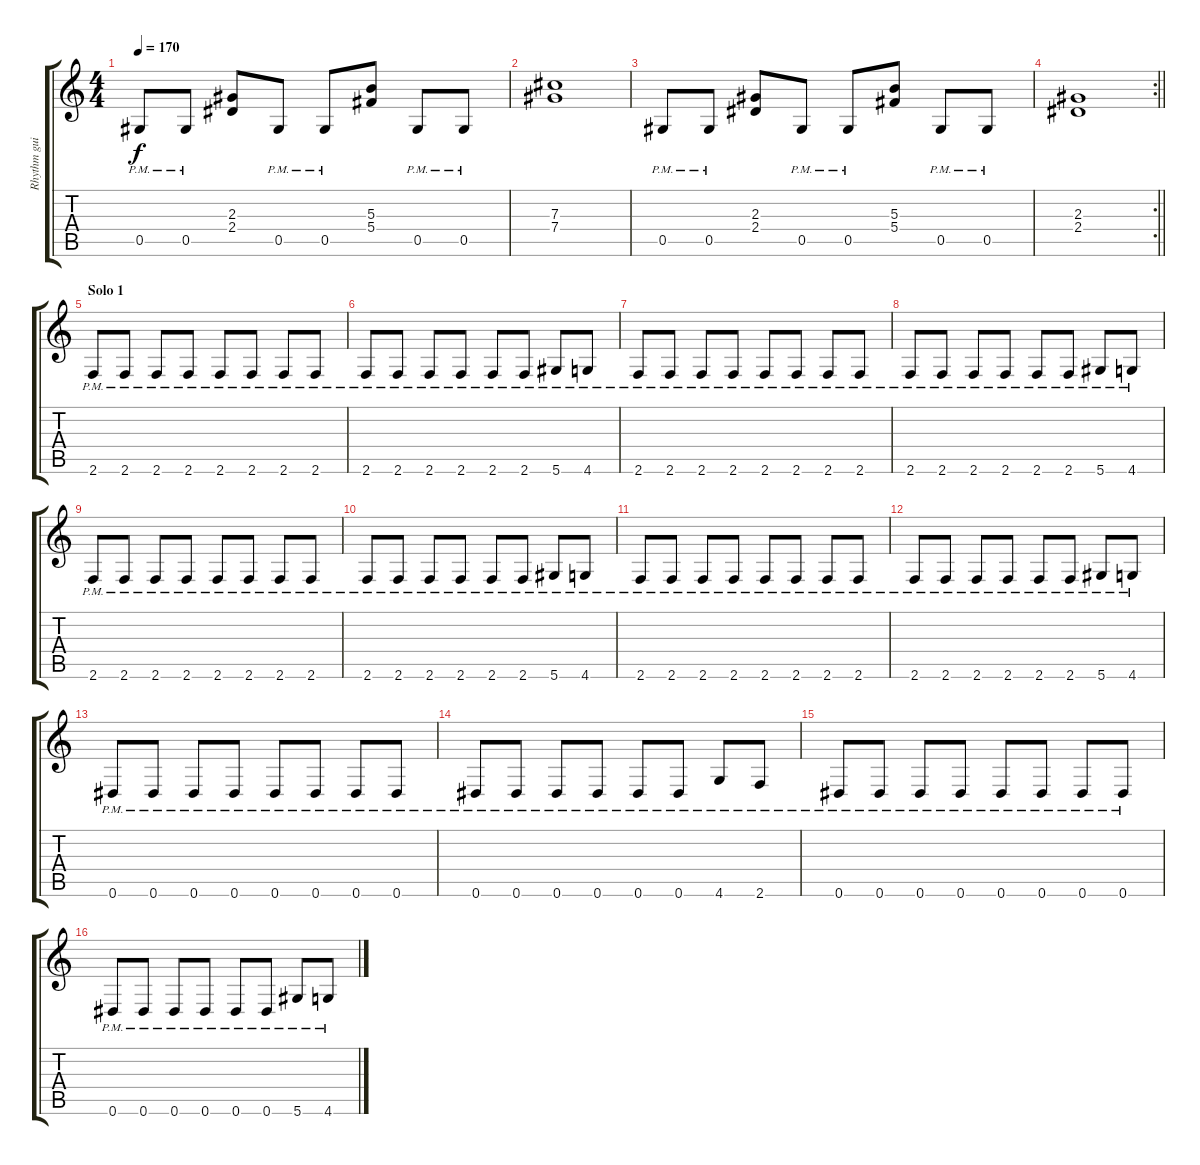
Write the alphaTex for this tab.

\track ("Rhythm guitar" "Rhythm gui") {instrument distortionguitar}
\staff {score tabs}
\tuning (Eb4 Bb3 Gb3 Db3 Ab2 Eb2) {hide}
\ts (4 4)
\tempo 170
\clef g2
\ks aminor
0.5{pm}.8{dy f} 0.5{pm}.8 (2.3 2.4).8 0.5{pm}.8 0.5{pm}.8 (5.3 5.4).8 0.5{pm}.8 0.5{pm}.8 |
(7.3 7.4).1 |
0.5{pm}.8 0.5{pm}.8 (2.3 2.4).8 0.5{pm}.8 0.5{pm}.8 (5.3 5.4).8 0.5{pm}.8 0.5{pm}.8 |
\rc 2
\barLineRight lightlight
(2.3 2.4).1 |
\section ("" "Solo 1")
2.6{pm}.8 2.6{pm}.8 2.6{pm}.8 2.6{pm}.8 2.6{pm}.8 2.6{pm}.8 2.6{pm}.8 2.6{pm}.8 |
2.6{pm}.8 2.6{pm}.8 2.6{pm}.8 2.6{pm}.8 2.6{pm}.8 2.6{pm}.8 5.6{pm}.8 4.6{pm}.8 |
2.6{pm}.8 2.6{pm}.8 2.6{pm}.8 2.6{pm}.8 2.6{pm}.8 2.6{pm}.8 2.6{pm}.8 2.6{pm}.8 |
2.6{pm}.8 2.6{pm}.8 2.6{pm}.8 2.6{pm}.8 2.6{pm}.8 2.6{pm}.8 5.6{pm}.8 4.6{pm}.8 |
2.6{pm}.8 2.6{pm}.8 2.6{pm}.8 2.6{pm}.8 2.6{pm}.8 2.6{pm}.8 2.6{pm}.8 2.6{pm}.8 |
2.6{pm}.8 2.6{pm}.8 2.6{pm}.8 2.6{pm}.8 2.6{pm}.8 2.6{pm}.8 5.6{pm}.8 4.6{pm}.8 |
2.6{pm}.8 2.6{pm}.8 2.6{pm}.8 2.6{pm}.8 2.6{pm}.8 2.6{pm}.8 2.6{pm}.8 2.6{pm}.8 |
2.6{pm}.8 2.6{pm}.8 2.6{pm}.8 2.6{pm}.8 2.6{pm}.8 2.6{pm}.8 5.6{pm}.8 4.6{pm}.8 |
0.6{pm}.8 0.6{pm}.8 0.6{pm}.8 0.6{pm}.8 0.6{pm}.8 0.6{pm}.8 0.6{pm}.8 0.6{pm}.8 |
0.6{pm}.8 0.6{pm}.8 0.6{pm}.8 0.6{pm}.8 0.6{pm}.8 0.6{pm}.8 4.6{pm}.8 2.6{pm}.8 |
0.6{pm}.8 0.6{pm}.8 0.6{pm}.8 0.6{pm}.8 0.6{pm}.8 0.6{pm}.8 0.6{pm}.8 0.6{pm}.8 |
0.6{pm}.8 0.6{pm}.8 0.6{pm}.8 0.6{pm}.8 0.6{pm}.8 0.6{pm}.8 5.6{pm}.8 4.6{pm}.8
